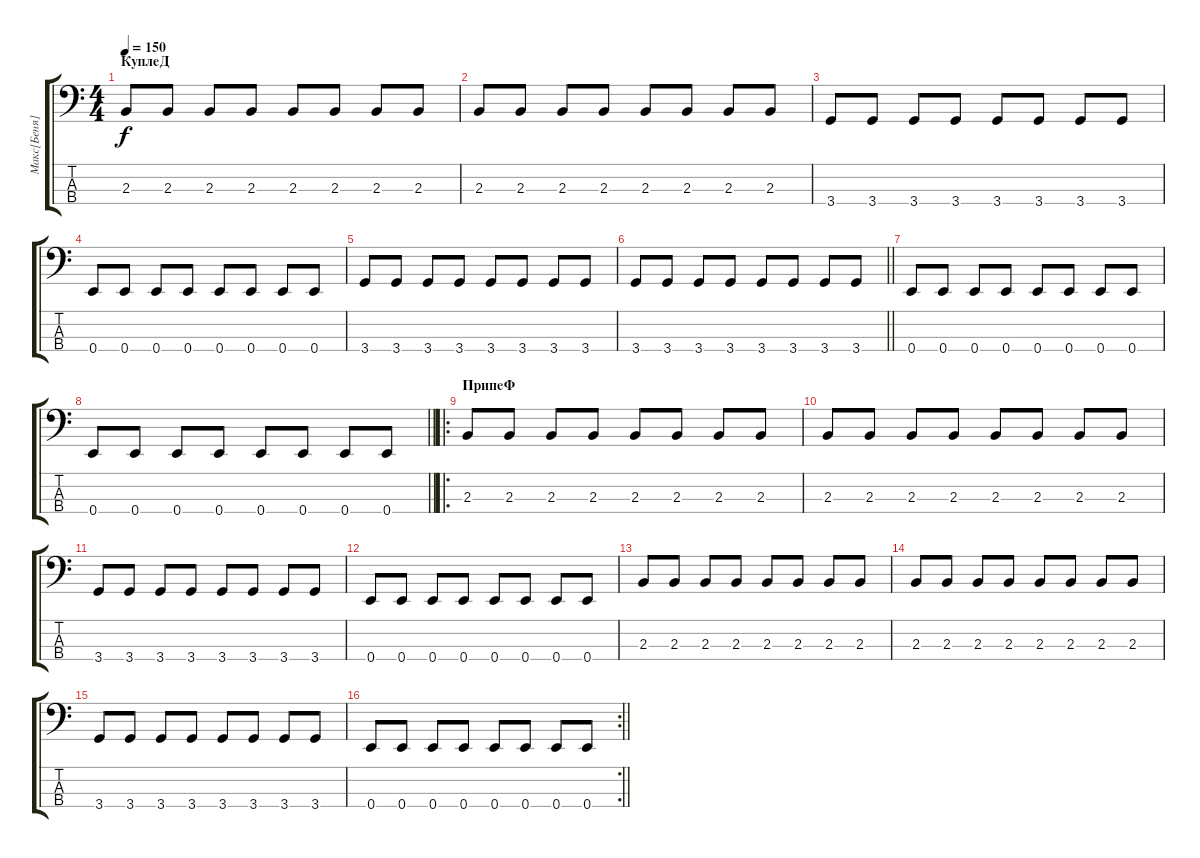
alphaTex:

\track ("Макс[Беня]" "Макс[Беня]") {instrument slapbass1}
\staff {score tabs}
\tuning (G2 D2 A1 E1) {hide}
\ts (4 4)
\section ("" "КуплеД")
\tempo 150
\clef f4
\ks c
2.3.8{dy f} 2.3.8 2.3.8 2.3.8 2.3.8 2.3.8 2.3.8 2.3.8 |
2.3.8 2.3.8 2.3.8 2.3.8 2.3.8 2.3.8 2.3.8 2.3.8 |
3.4.8 3.4.8 3.4.8 3.4.8 3.4.8 3.4.8 3.4.8 3.4.8 |
0.4.8 0.4.8 0.4.8 0.4.8 0.4.8 0.4.8 0.4.8 0.4.8 |
3.4.8 3.4.8 3.4.8 3.4.8 3.4.8 3.4.8 3.4.8 3.4.8 |
\barLineRight lightlight
3.4.8 3.4.8 3.4.8 3.4.8 3.4.8 3.4.8 3.4.8 3.4.8 |
0.4.8 0.4.8 0.4.8 0.4.8 0.4.8 0.4.8 0.4.8 0.4.8 |
\barLineRight lightlight
0.4.8 0.4.8 0.4.8 0.4.8 0.4.8 0.4.8 0.4.8 0.4.8 |
\ro
\section ("" "ПрипеФ")
2.3.8 2.3.8 2.3.8 2.3.8 2.3.8 2.3.8 2.3.8 2.3.8 |
2.3.8 2.3.8 2.3.8 2.3.8 2.3.8 2.3.8 2.3.8 2.3.8 |
3.4.8 3.4.8 3.4.8 3.4.8 3.4.8 3.4.8 3.4.8 3.4.8 |
0.4.8 0.4.8 0.4.8 0.4.8 0.4.8 0.4.8 0.4.8 0.4.8 |
2.3.8 2.3.8 2.3.8 2.3.8 2.3.8 2.3.8 2.3.8 2.3.8 |
2.3.8 2.3.8 2.3.8 2.3.8 2.3.8 2.3.8 2.3.8 2.3.8 |
3.4.8 3.4.8 3.4.8 3.4.8 3.4.8 3.4.8 3.4.8 3.4.8 |
\rc 2
\barLineRight lightlight
0.4.8 0.4.8 0.4.8 0.4.8 0.4.8 0.4.8 0.4.8 0.4.8
